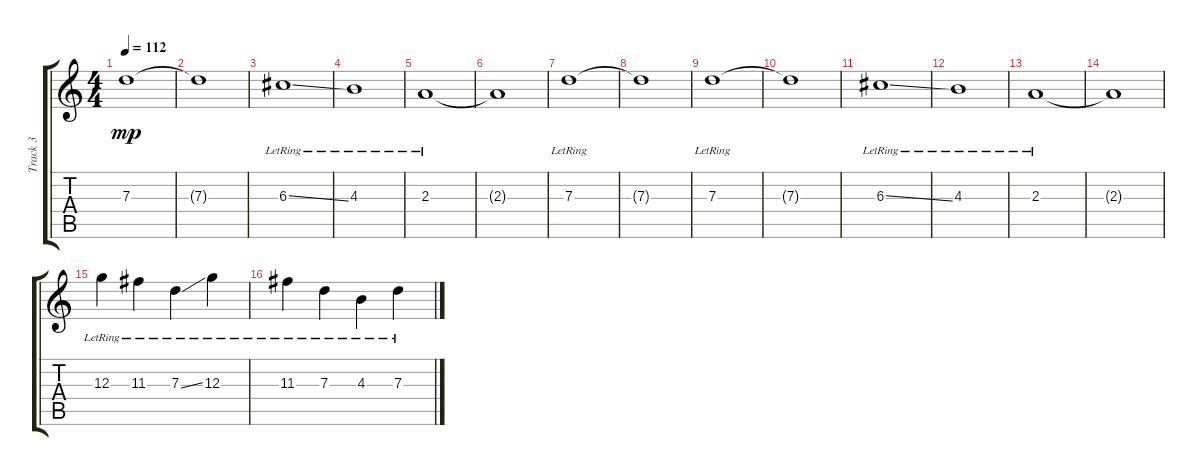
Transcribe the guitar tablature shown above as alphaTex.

\track ("Track 3" "Track 3") {instrument overdrivenguitar}
\staff {score tabs}
\tuning (E4 B3 G3 D3 A2 E2) {hide}
\ts (4 4)
\tempo 112
\clef g2
\ks c
7.3{t}.1{dy mp} |
7.3{t}.1 |
6.3{ss lr}.1 |
4.3{lr}.1 |
2.3{lr}.1 |
2.3{t}.1 |
7.3{lr}.1 |
7.3{t}.1 |
7.3{lr}.1 |
7.3{t}.1 |
6.3{ss lr}.1 |
4.3{lr}.1 |
2.3{lr}.1 |
2.3{t}.1 |
12.3{lr}.4 11.3{lr}.4 7.3{ss lr}.4 12.3{lr}.4 |
11.3{lr}.4 7.3{lr}.4 4.3{lr}.4 7.3{lr}.4
